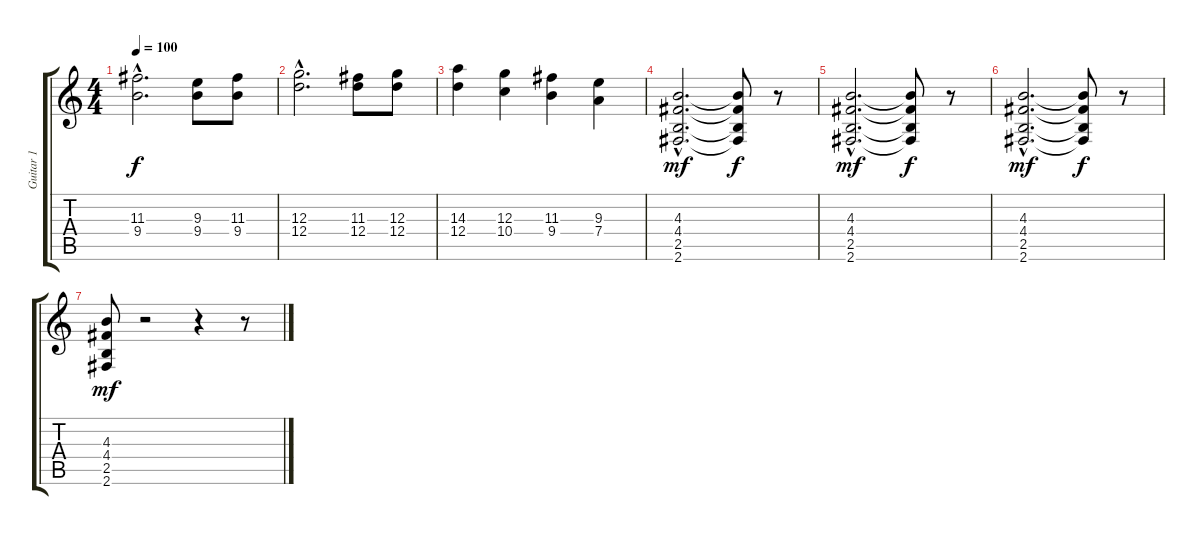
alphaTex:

\track ("Guitar 1" "Guitar 1") {instrument distortionguitar}
\staff {score tabs}
\tuning (E4 B3 G3 D3 A2 E2) {hide}
\ts (4 4)
\tempo 100
\clef g2
\ks c
(11.3{hac} 9.4{hac}).2{d dy f} (9.3 9.4).8 (11.3 9.4).8 |
(12.3{hac} 12.4{hac}).2{d} (11.3 12.4).8 (12.3 12.4).8 |
(14.3 12.4).4 (12.3 10.4).4 (11.3 9.4).4 (9.3 7.4).4 |
(4.3{hac} 4.4{hac} 2.5{hac} 2.6{hac}).2{d dy mf} (4.3{t} 4.4{t} 2.5{t} 2.6{t}).8{dy f} r.8 |
(4.3{hac} 4.4{hac} 2.5{hac} 2.6{hac}).2{d dy mf} (4.3{t} 4.4{t} 2.5{t} 2.6{t}).8{dy f} r.8 |
(4.3{hac} 4.4{hac} 2.5{hac} 2.6{hac}).2{d dy mf} (4.3{t} 4.4{t} 2.5{t} 2.6{t}).8{dy f} r.8 |
(4.3 4.4 2.5 2.6).8{dy mf} r.2 r.4 r.8
